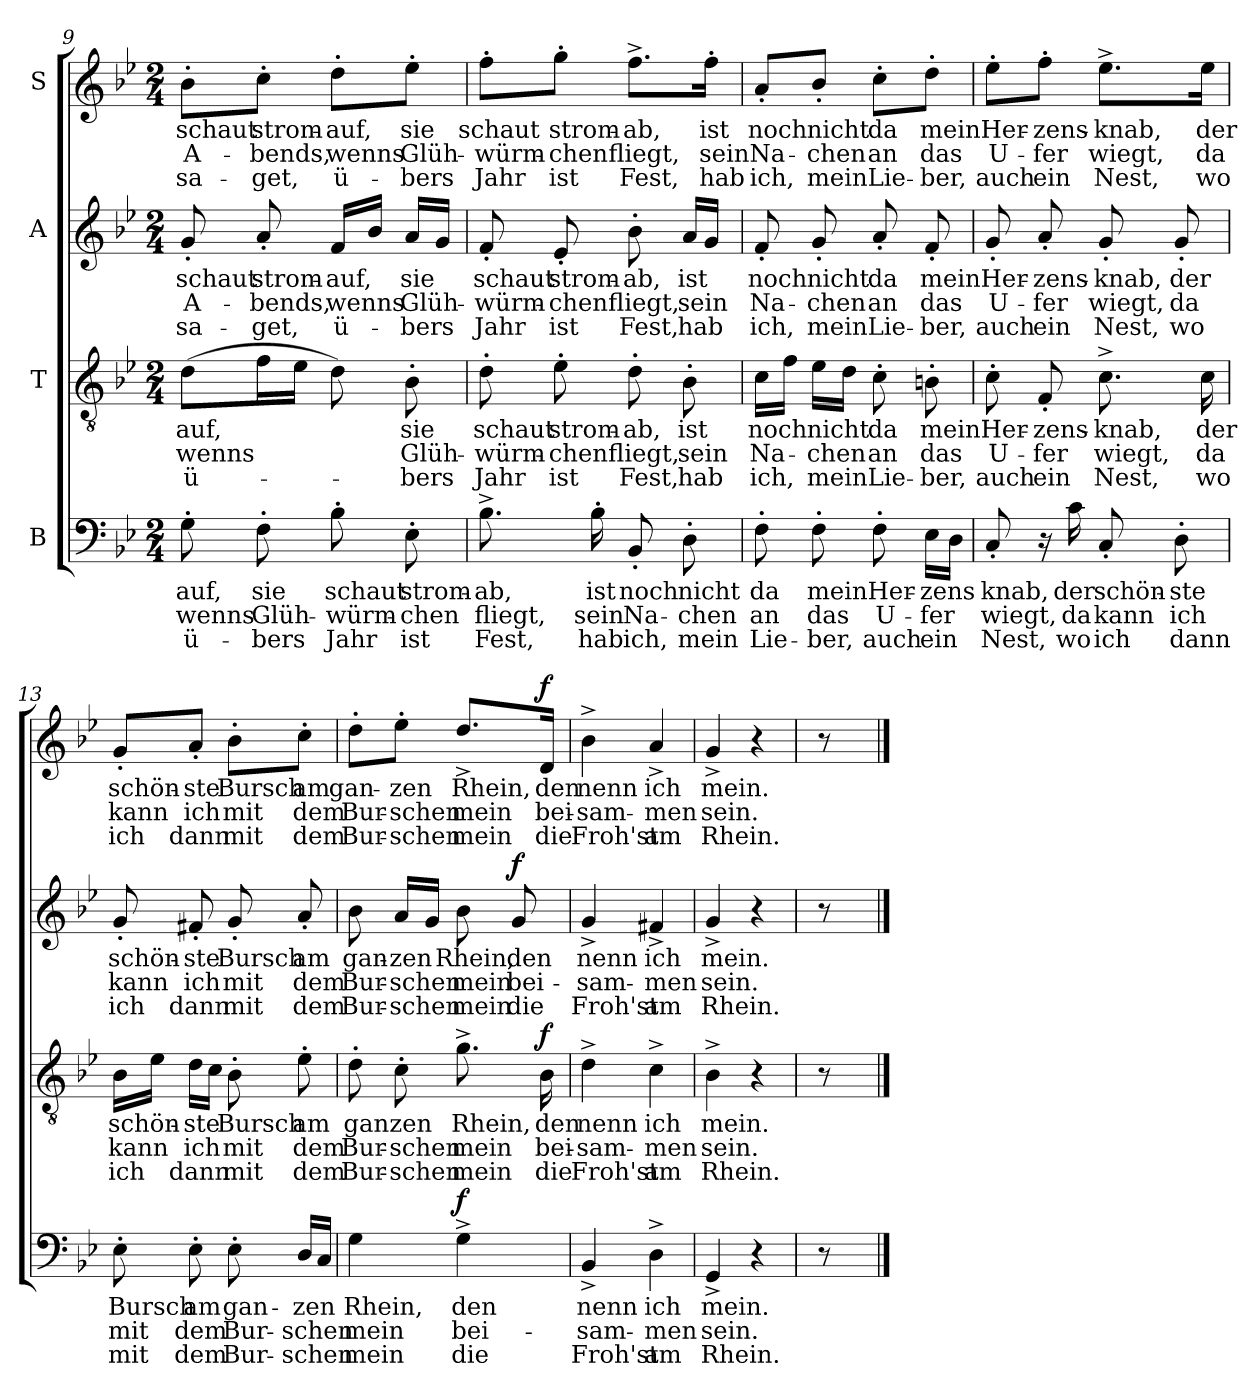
**kern	**text	**text	**text	**dynam	**kern	**text	**text	**text	**dynam	**kern	**text	**text	**text	**dynam	**kern	**text	**text	**text	**dynam
*part4	*part4	*part4	*part4	*part4	*part3	*part3	*part3	*part3	*part3	*part2	*part2	*part2	*part2	*part2	*part1	*part1	*part1	*part1	*part1
*staff4	*staff4	*staff4	*staff4	*staff4	*staff3	*staff3	*staff3	*staff3	*staff3	*staff2	*staff2	*staff2	*staff2	*staff2	*staff1	*staff1	*staff1	*staff1	*staff1
*I"B	*	*	*	*	*I"T	*	*	*	*	*I"A	*	*	*	*	*I"S	*	*	*	*
!!LO:PB:g=z
*clefF4	*	*	*	*	*clefGv2	*	*	*	*	*clefG2	*	*	*	*	*clefG2	*	*	*	*
*k[b-e-]	*	*	*	*	*k[b-e-]	*	*	*	*	*k[b-e-]	*	*	*	*	*k[b-e-]	*	*	*	*
*M2/4	*	*	*	*	*M2/4	*	*	*	*	*M2/4	*	*	*	*	*M2/4	*	*	*	*
=9	=9	=9	=9	=9	=9	=9	=9	=9	=9	=9	=9	=9	=9	=9	=9	=9	=9	=9	=9
8G'\	auf,	wenns	ü-	.	(8d\L	-auf,	wenns	ü-	.	8g'/	schaut	A-	sa-	.	8b-'\L	schaut	A-	sa-	.
8F'\	sie	Glüh-	bers	.	16f\L	.	.	.	.	8a'/	strom-	-bends,	-get,	.	8cc'\J	strom-	-bends,	-get,	.
.	.	.	.	.	16e-\JJ	.	.	.	.	.	.	.	.	.	.	.	.	.	.
8B-'\	schaut	würm-	Jahr	.	8d\)	.	.	.	.	16f/LL	-auf,	wenns	ü-	.	8dd'\L	-auf,	wenns	ü-	.
.	.	.	.	.	.	.	.	.	.	16b-/JJ	.	.	.	.	.	.	.	.	.
8E-'\	strom-	chen	ist	.	8B-'\	sie	Glüh-	-bers	.	16a/LL	sie	Glüh-	-bers	.	8ee-'\J	sie	Glüh-	-bers	.
.	.	.	.	.	.	.	.	.	.	16g/JJ	.	.	.	.	.	.	.	.	.
=10	=10	=10	=10	=10	=10	=10	=10	=10	=10	=10	=10	=10	=10	=10	=10	=10	=10	=10	=10
8.B-^\	ab,	fliegt,	Fest,	.	8d'\	schaut	-würm-	Jahr	.	8f'/	schaut	-würm-	Jahr	.	8ff'\L	schaut	-würm-	Jahr	.
.	.	.	.	.	8e-'\	strom-	-chen	ist	.	8e-'/	strom-	-chen	ist	.	8gg'\J	strom-	-chen	ist	.
16B-'\	ist	sein	hab	.	.	.	.	.	.	.	.	.	.	.	.	.	.	.	.
8BB-'/	noch	Na-	ich,	.	8d'\	-ab,	fliegt,	Fest,	.	8b-'\	-ab,	fliegt,	Fest,	.	8.ff^\L	-ab,	fliegt,	Fest,	.
8D'\	nicht	chen	mein	.	8B-'\	ist	sein	hab	.	16a/LL	ist	sein	hab	.	.	.	.	.	.
.	.	.	.	.	.	.	.	.	.	16g/JJ	.	.	.	.	16ff'\Jk	ist	sein	hab	.
=11	=11	=11	=11	=11	=11	=11	=11	=11	=11	=11	=11	=11	=11	=11	=11	=11	=11	=11	=11
8F'\	da	an	Lie-	.	16c\LL	noch	Na-	ich,	.	8f'/	noch	Na-	ich,	.	8a'/L	noch	Na-	ich,	.
.	.	.	.	.	16f\JJ	.	.	.	.	.	.	.	.	.	.	.	.	.	.
8F'\	mein	das	ber,	.	16e-\LL	nicht	-chen	mein	.	8g'/	nicht	-chen	mein	.	8b-'/J	nicht	-chen	mein	.
.	.	.	.	.	16d\JJ	.	.	.	.	.	.	.	.	.	.	.	.	.	.
8F'\	Her-	U-	auch	.	8c'\	da	an	Lie-	.	8a'/	da	an	Lie-	.	8cc'\L	da	an	Lie-	.
16E-\LL	zens	fer	ein	.	8Bn'\	mein	das	-ber,	.	8f'/	mein	das	-ber,	.	8dd'\J	mein	das	-ber,	.
16D\JJ	.	.	.	.	.	.	.	.	.	.	.	.	.	.	.	.	.	.	.
=12	=12	=12	=12	=12	=12	=12	=12	=12	=12	=12	=12	=12	=12	=12	=12	=12	=12	=12	=12
8C'/	knab,	wiegt,	Nest,	.	8c'\	Her-	U-	auch	.	8g'/	Her-	U-	auch	.	8ee-'\L	Her-	U-	auch	.
16r	.	.	.	.	8F'/	-zens-	-fer	ein	.	8a'/	-zens-	-fer	ein	.	8ff'\J	-zens-	-fer	ein	.
16c\	der	da	wo	.	.	.	.	.	.	.	.	.	.	.	.	.	.	.	.
8C'/	schön-	kann	ich	.	8.c^\	-knab,	wiegt,	Nest,	.	8g'/	-knab,	wiegt,	Nest,	.	8.ee-^\L	-knab,	wiegt,	Nest,	.
8D'\	ste	ich	dann	.	.	.	.	.	.	8g'/	der	da	wo	.	.	.	.	.	.
.	.	.	.	.	16c\	der	da	wo	.	.	.	.	.	.	16ee-\Jk	der	da	wo	.
!!LO:LB:g=z
=13	=13	=13	=13	=13	=13	=13	=13	=13	=13	=13	=13	=13	=13	=13	=13	=13	=13	=13	=13
8E-'\	Bursch	mit	mit	.	16B-\LL	schön-	kann	ich	.	8g'/	schön-	kann	ich	.	8g'/L	schön-	kann	ich	.
.	.	.	.	.	16e-\JJ	.	.	.	.	.	.	.	.	.	.	.	.	.	.
8E-'\	am	dem	dem	.	16d\LL	-ste	ich	dann	.	8f#X'/	-ste	ich	dann	.	8a'/J	-ste	ich	dann	.
.	.	.	.	.	16c\JJ	.	.	.	.	.	.	.	.	.	.	.	.	.	.
8E-'\	gan-	Bur-	Bur-	.	8B-'\	Bursch	mit	mit	.	8g'/	Bursch	mit	mit	.	8b-'\L	Bursch	mit	mit	.
16D/LL	zen	schen	schen	.	8e-'\	am	dem	dem	.	8a'/	am	dem	dem	.	8cc'\J	am	dem	dem	.
16C/JJ	.	.	.	.	.	.	.	.	.	.	.	.	.	.	.	.	.	.	.
=14	=14	=14	=14	=14	=14	=14	=14	=14	=14	=14	=14	=14	=14	=14	=14	=14	=14	=14	=14
4G\	Rhein,	mein	mein	.	8d'\	gan	Bur-	Bur-	.	8b-\	gan-	Bur-	Bur-	.	8dd'\L	gan-	Bur-	Bur-	.
.	.	.	.	.	8c'\	zen	-schen	-schen	.	16a/LL	zen	schen	schen	.	8ee-'\J	-zen	-schen	-schen	.
.	.	.	.	.	.	.	.	.	.	16g/JJ	.	.	.	.	.	.	.	.	.
!	!	!	!	!LO:DY:a	!	!	!	!	!	!	!	!	!	!	!	!	!	!	!
4G^\	den	bei-	die	f	8.g^\	Rhein,	mein	mein	.	8b-\	Rhein,	mein	mein	.	8.dd^/L	Rhein,	mein	mein	.
!	!	!	!	!	!	!	!	!	!	!	!	!	!	!LO:DY:a	!	!	!	!	!
.	.	.	.	.	.	.	.	.	.	8g/	den	bei-	die	f	.	.	.	.	.
!	!	!	!	!	!	!	!	!	!LO:DY:a	!	!	!	!	!	!	!	!	!	!LO:DY:a
.	.	.	.	.	16B-\	den	bei-	die	f	.	.	.	.	.	16d/Jk	den	bei-	die	f
=15	=15	=15	=15	=15	=15	=15	=15	=15	=15	=15	=15	=15	=15	=15	=15	=15	=15	=15	=15
4BB-^/	nenn	sam-	Froh'st	.	4d^\	nenn	-sam-	Froh'st	.	4g^/	nenn	sam-	Froh'st	.	4b-^\	nenn	-sam-	Froh'st	.
4D^\	ich	men	am	.	4c^\	ich	-men	am	.	4f#X^/	ich	men	am	.	4a^/	ich	-men	am	.
=16	=16	=16	=16	=16	=16	=16	=16	=16	=16	=16	=16	=16	=16	=16	=16	=16	=16	=16	=16
4GG^/	mein.	sein.	Rhein.	.	4B-^\	mein.	sein.	Rhein.	.	4g^/	mein.	sein.	Rhein.	.	4g^/	mein.	sein.	Rhein.	.
4r	.	.	.	.	4r	.	.	.	.	4r	.	.	.	.	4r	.	.	.	.
=17	=17	=17	=17	=17	=17	=17	=17	=17	=17	=17	=17	=17	=17	=17	=17	=17	=17	=17	=17
8r	.	.	.	.	8r	.	.	.	.	8r	.	.	.	.	8r	.	.	.	.
==	==	==	==	==	==	==	==	==	==	==	==	==	==	==	==	==	==	==	==
*-	*-	*-	*-	*-	*-	*-	*-	*-	*-	*-	*-	*-	*-	*-	*-	*-	*-	*-	*-
